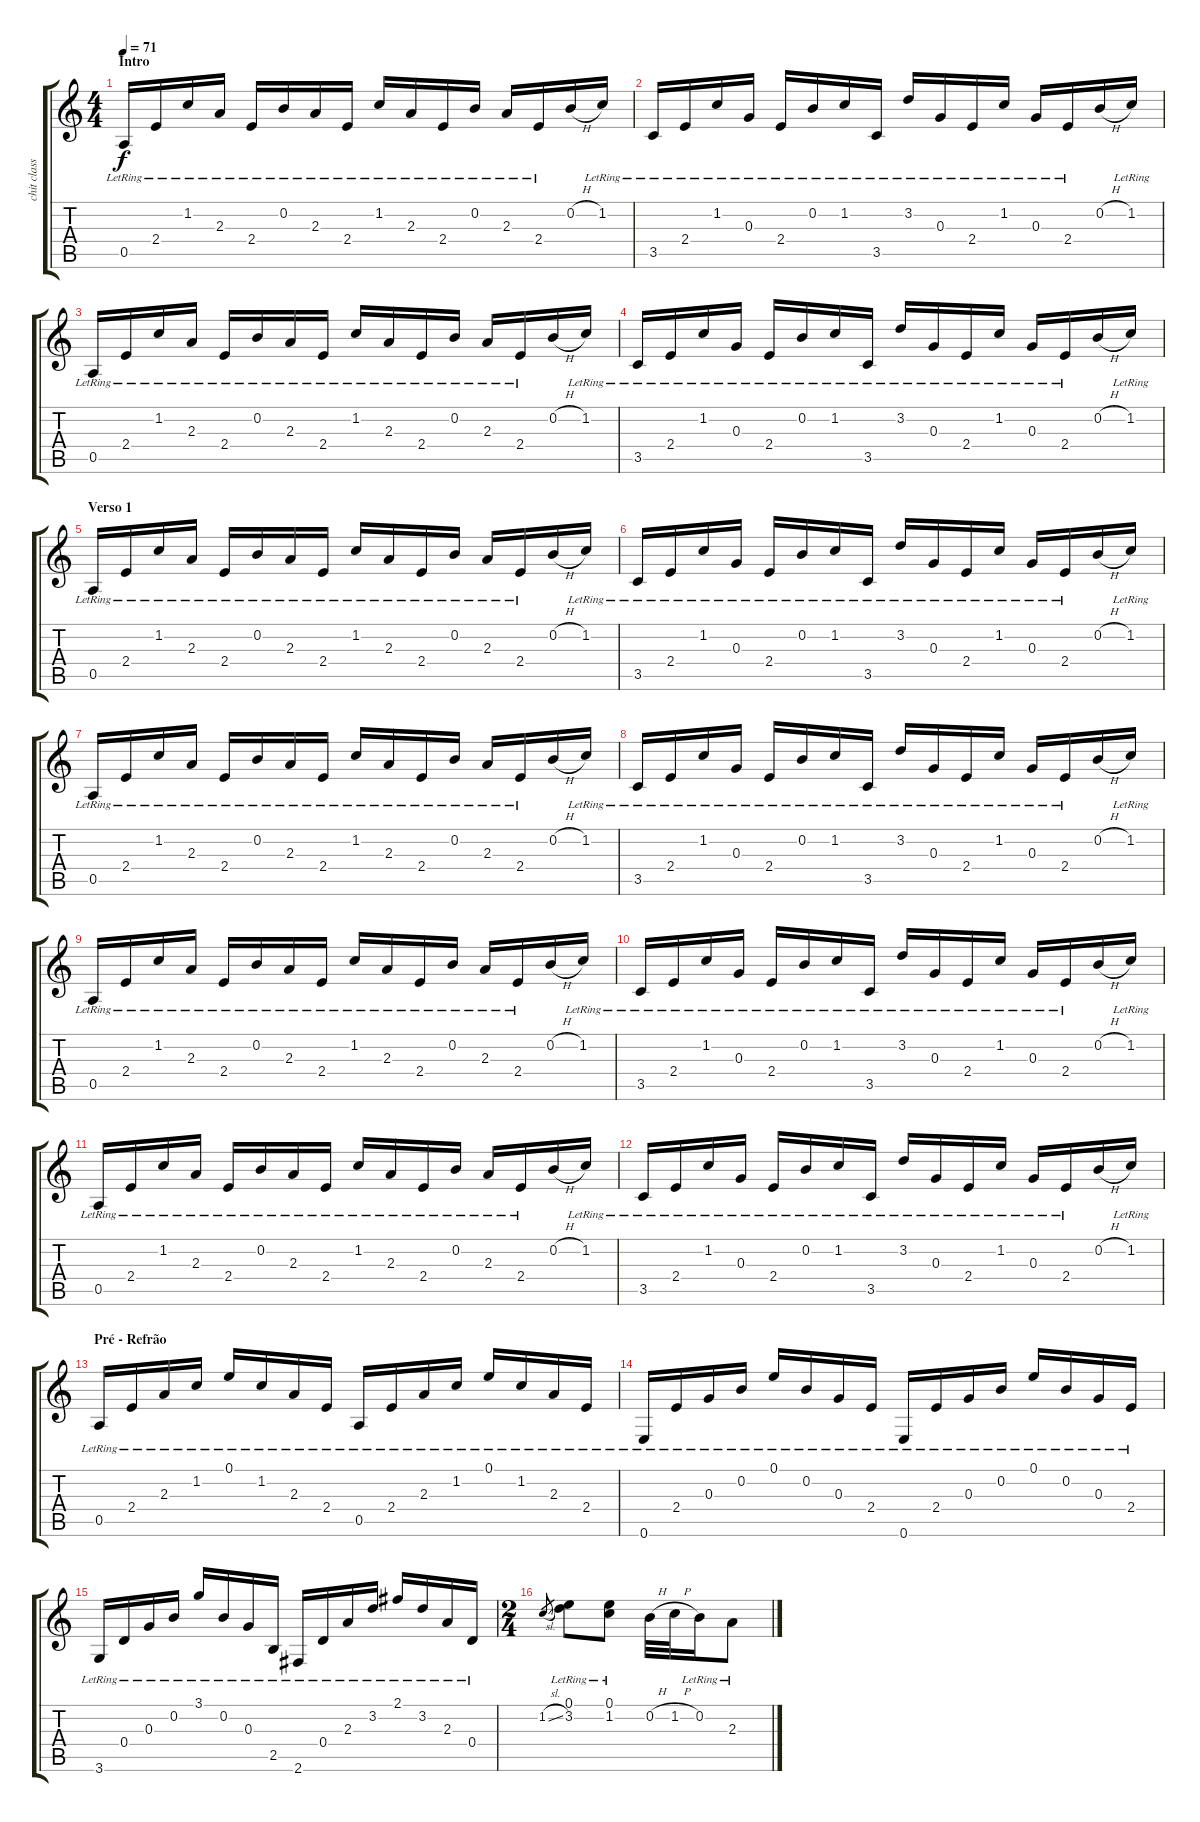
\track ("chit classica" "chit class") {instrument acousticguitarnylon}
\staff {score tabs}
\tuning (E4 B3 G3 D3 A2 E2) {hide}
\ts (4 4)
\section ("" "Intro")
\tempo 71
\clef g2
\ks c
0.5{lr}.16{dy f instrument acousticguitarnylon} 2.4{lr}.16 1.2{lr}.16 2.3{lr}.16 2.4{lr}.16 0.2{lr}.16 2.3{lr}.16 2.4{lr}.16 1.2{lr}.16 2.3{lr}.16 2.4{lr}.16 0.2{lr}.16 2.3{lr}.16 2.4{lr}.16 0.2{h}.16 1.2{lr}.16 |
3.5{lr}.16 2.4{lr}.16 1.2{lr}.16 0.3{lr}.16 2.4{lr}.16 0.2{lr}.16 1.2{lr}.16 3.5{lr}.16 3.2{lr}.16 0.3{lr}.16 2.4{lr}.16 1.2{lr}.16 0.3{lr}.16 2.4{lr}.16 0.2{h}.16 1.2{lr}.16 |
0.5{lr}.16 2.4{lr}.16 1.2{lr}.16 2.3{lr}.16 2.4{lr}.16 0.2{lr}.16 2.3{lr}.16 2.4{lr}.16 1.2{lr}.16 2.3{lr}.16 2.4{lr}.16 0.2{lr}.16 2.3{lr}.16 2.4{lr}.16 0.2{h}.16 1.2{lr}.16 |
3.5{lr}.16 2.4{lr}.16 1.2{lr}.16 0.3{lr}.16 2.4{lr}.16 0.2{lr}.16 1.2{lr}.16 3.5{lr}.16 3.2{lr}.16 0.3{lr}.16 2.4{lr}.16 1.2{lr}.16 0.3{lr}.16 2.4{lr}.16 0.2{h}.16 1.2{lr}.16 |
\section ("" "Verso 1")
0.5{lr}.16 2.4{lr}.16 1.2{lr}.16 2.3{lr}.16 2.4{lr}.16 0.2{lr}.16 2.3{lr}.16 2.4{lr}.16 1.2{lr}.16 2.3{lr}.16 2.4{lr}.16 0.2{lr}.16 2.3{lr}.16 2.4{lr}.16 0.2{h}.16 1.2{lr}.16 |
3.5{lr}.16 2.4{lr}.16 1.2{lr}.16 0.3{lr}.16 2.4{lr}.16 0.2{lr}.16 1.2{lr}.16 3.5{lr}.16 3.2{lr}.16 0.3{lr}.16 2.4{lr}.16 1.2{lr}.16 0.3{lr}.16 2.4{lr}.16 0.2{h}.16 1.2{lr}.16 |
0.5{lr}.16 2.4{lr}.16 1.2{lr}.16 2.3{lr}.16 2.4{lr}.16 0.2{lr}.16 2.3{lr}.16 2.4{lr}.16 1.2{lr}.16 2.3{lr}.16 2.4{lr}.16 0.2{lr}.16 2.3{lr}.16 2.4{lr}.16 0.2{h}.16 1.2{lr}.16 |
3.5{lr}.16 2.4{lr}.16 1.2{lr}.16 0.3{lr}.16 2.4{lr}.16 0.2{lr}.16 1.2{lr}.16 3.5{lr}.16 3.2{lr}.16 0.3{lr}.16 2.4{lr}.16 1.2{lr}.16 0.3{lr}.16 2.4{lr}.16 0.2{h}.16 1.2{lr}.16 |
0.5{lr}.16 2.4{lr}.16 1.2{lr}.16 2.3{lr}.16 2.4{lr}.16 0.2{lr}.16 2.3{lr}.16 2.4{lr}.16 1.2{lr}.16 2.3{lr}.16 2.4{lr}.16 0.2{lr}.16 2.3{lr}.16 2.4{lr}.16 0.2{h}.16 1.2{lr}.16 |
3.5{lr}.16 2.4{lr}.16 1.2{lr}.16 0.3{lr}.16 2.4{lr}.16 0.2{lr}.16 1.2{lr}.16 3.5{lr}.16 3.2{lr}.16 0.3{lr}.16 2.4{lr}.16 1.2{lr}.16 0.3{lr}.16 2.4{lr}.16 0.2{h}.16 1.2{lr}.16 |
0.5{lr}.16 2.4{lr}.16 1.2{lr}.16 2.3{lr}.16 2.4{lr}.16 0.2{lr}.16 2.3{lr}.16 2.4{lr}.16 1.2{lr}.16 2.3{lr}.16 2.4{lr}.16 0.2{lr}.16 2.3{lr}.16 2.4{lr}.16 0.2{h}.16 1.2{lr}.16 |
3.5{lr}.16 2.4{lr}.16 1.2{lr}.16 0.3{lr}.16 2.4{lr}.16 0.2{lr}.16 1.2{lr}.16 3.5{lr}.16 3.2{lr}.16 0.3{lr}.16 2.4{lr}.16 1.2{lr}.16 0.3{lr}.16 2.4{lr}.16 0.2{h}.16 1.2{lr}.16 |
\section ("" "Pré - Refrão")
0.5{lr}.16 2.4{lr}.16 2.3{lr}.16 1.2{lr}.16 0.1{lr}.16 1.2{lr}.16 2.3{lr}.16 2.4{lr}.16 0.5{lr}.16 2.4{lr}.16 2.3{lr}.16 1.2{lr}.16 0.1{lr}.16 1.2{lr}.16 2.3{lr}.16 2.4{lr}.16 |
0.6{lr}.16 2.4{lr}.16 0.3{lr}.16 0.2{lr}.16 0.1{lr}.16 0.2{lr}.16 0.3{lr}.16 2.4{lr}.16 0.6{lr}.16 2.4{lr}.16 0.3{lr}.16 0.2{lr}.16 0.1{lr}.16 0.2{lr}.16 0.3{lr}.16 2.4{lr}.16 |
3.6{lr}.16 0.4{lr}.16 0.3{lr}.16 0.2{lr}.16 3.1{lr}.16 0.2{lr}.16 0.3{lr}.16 2.5{lr}.16 2.6{lr}.16 0.4{lr}.16 2.3{lr}.16 3.2{lr}.16 2.1{lr}.16 3.2{lr}.16 2.3{lr}.16 0.4{lr}.16 |
\ts (2 4)
1.2{sl}.8{gr} (0.1 3.2{lr}).8 (0.1 1.2{lr}).8 0.2{h}.32 1.2{h}.32 0.2{lr}.16 2.3{lr}.8
